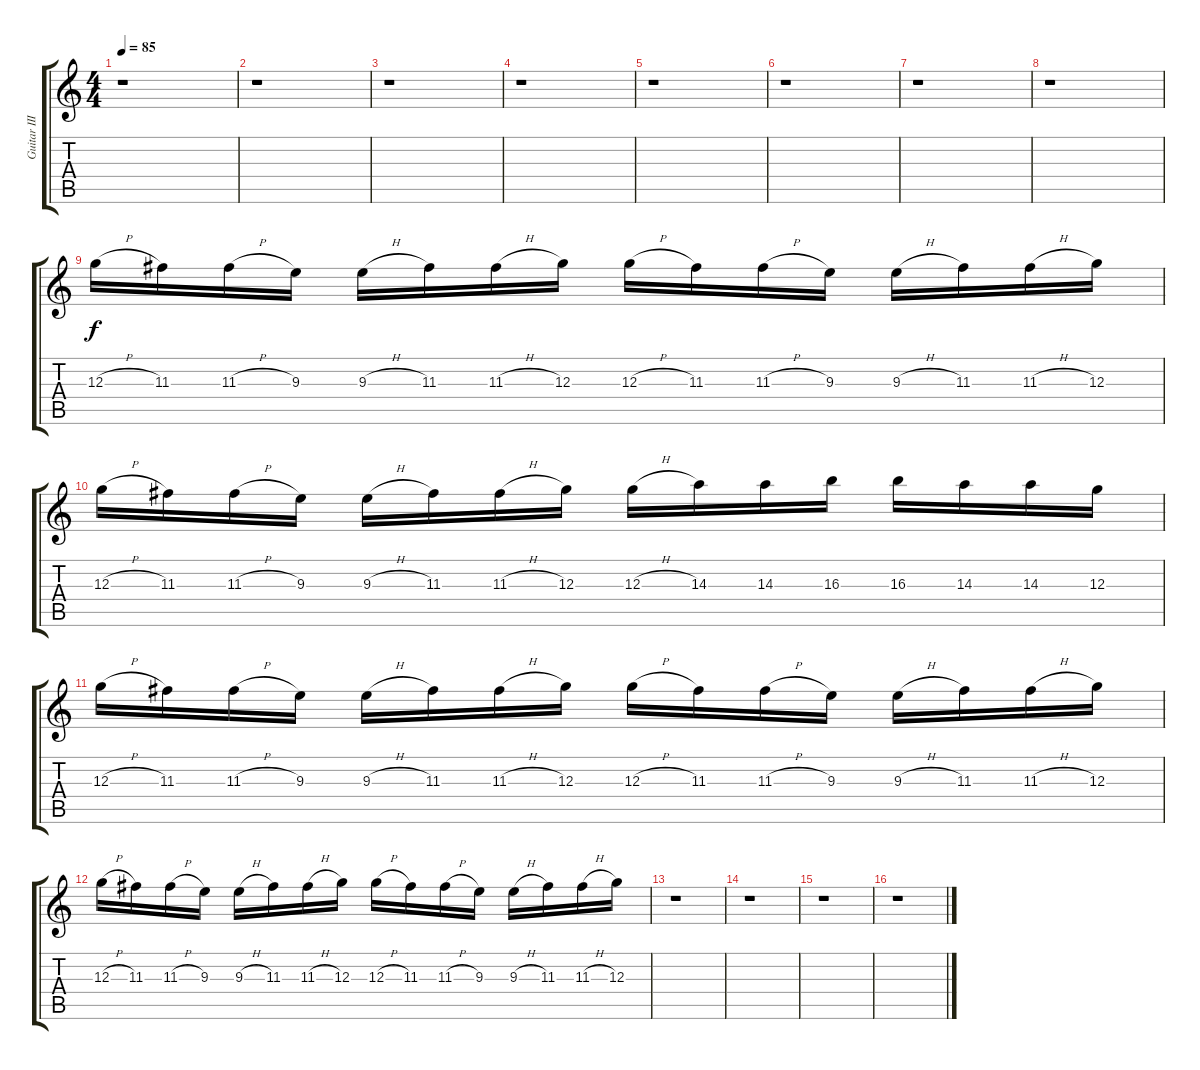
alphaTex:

\track ("Guitar III" "Guitar III") {instrument distortionguitar}
\staff {score tabs}
\tuning (E4 B3 G3 D3 A2 E2) {hide}
\ts (4 4)
\tempo 85
\clef g2
\ks c
r.1{dy f} |
r.1 |
r.1 |
r.1 |
r.1 |
r.1 |
r.1 |
r.1 |
12.3{h}.16 11.3.16 11.3{h}.16 9.3.16 9.3{h}.16 11.3.16 11.3{h}.16 12.3.16 12.3{h}.16 11.3.16 11.3{h}.16 9.3.16 9.3{h}.16 11.3.16 11.3{h}.16 12.3.16 |
12.3{h}.16 11.3.16 11.3{h}.16 9.3.16 9.3{h}.16 11.3.16 11.3{h}.16 12.3.16 12.3{h}.16 14.3.16 14.3.16 16.3.16 16.3.16 14.3.16 14.3.16 12.3.16 |
12.3{h}.16 11.3.16 11.3{h}.16 9.3.16 9.3{h}.16 11.3.16 11.3{h}.16 12.3.16 12.3{h}.16 11.3.16 11.3{h}.16 9.3.16 9.3{h}.16 11.3.16 11.3{h}.16 12.3.16 |
12.3{h}.16 11.3.16 11.3{h}.16 9.3.16 9.3{h}.16 11.3.16 11.3{h}.16 12.3.16 12.3{h}.16 11.3.16 11.3{h}.16 9.3.16 9.3{h}.16 11.3.16 11.3{h}.16 12.3.16 |
r.1 |
r.1 |
r.1 |
r.1
